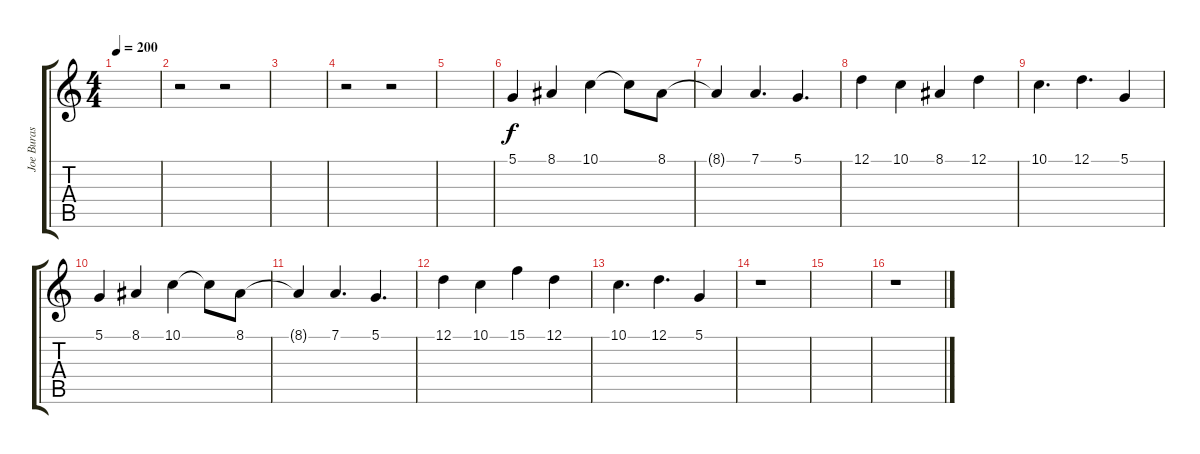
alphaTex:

\track ("Joe Buras - keyboard" "Joe Buras ") {instrument pad1newage}
\staff {score tabs}
\tuning (D4 A3 F3 C3 G2 D2) {hide}
\ts (4 4)
\tempo 200
\clef g2
\ks c
|
r.2 r.2 |
|
r.2 r.2 |
|
5.1.4 8.1.4 10.1.4 10.1{t}.8 8.1.8 |
8.1{t}.4 7.1.4{d} 5.1.4{d} |
12.1.4 10.1.4 8.1.4 12.1.4 |
10.1.4{d} 12.1.4{d} 5.1.4 |
5.1.4 8.1.4 10.1.4 10.1{t}.8 8.1.8 |
8.1{t}.4 7.1.4{d} 5.1.4{d} |
12.1.4 10.1.4 15.1.4 12.1.4 |
10.1.4{d} 12.1.4{d} 5.1.4 |
r.1 |
|
r.1
